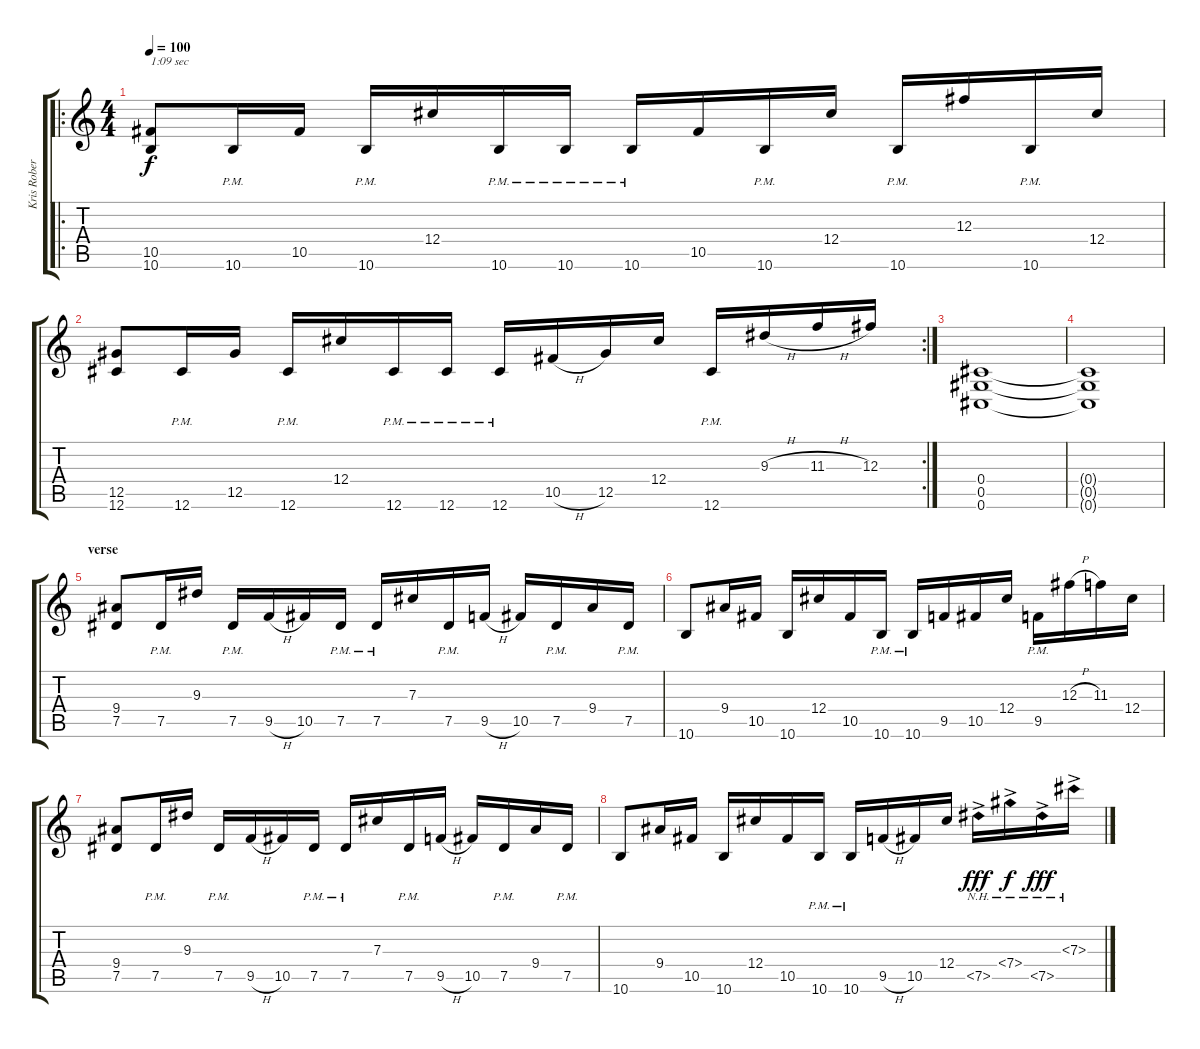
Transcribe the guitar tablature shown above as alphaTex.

\track ("Kris Roberts" "Kris Rober") {instrument distortionguitar}
\staff {score tabs}
\tuning (Eb4 Bb3 Gb3 Db3 Ab2 Db2) {hide}
\ro
\ts (4 4)
\tempo 100
\clef g2
\ks c
(10.5 10.6).8{txt "1:09 sec" dy f} 10.6{pm}.16 10.5.16 10.6{pm}.16 12.4.16 10.6{pm}.16 10.6{pm}.16 10.6{pm}.16 10.5.16 10.6{pm}.16 12.4.16 10.6{pm}.16 12.3.16 10.6{pm}.16 12.4.16 |
\rc 2
(12.5 12.6).8 12.6{pm}.16 12.5.16 12.6{pm}.16 12.4.16 12.6{pm}.16 12.6{pm}.16 12.6{pm}.16 10.5{h}.16 12.5.16 12.4.16 12.6{pm}.16 9.3{h}.16 11.3{h}.16 12.3.16 |
(0.4 0.5 0.6).1 |
(0.4{t} 0.5{t} 0.6{t}).1 |
\section ("" "verse")
(9.4 7.5).8 7.5{pm}.16 9.3.16 7.5{pm}.16 9.5{h}.16 10.5.16 7.5{pm}.16 7.5{pm}.16 7.3.16 7.5{pm}.16 9.5{h}.16 10.5.16 7.5{pm}.16 9.4.16 7.5{pm}.16 |
10.6.8 9.4.16 10.5.16 10.6.16 12.4.16 10.5.16 10.6{pm}.16 10.6{pm}.16 9.5.16 10.5.16 12.4.16 9.5{pm}.16 12.3{h}.16 11.3.16 12.4.16 |
(9.4 7.5).8 7.5{pm}.16 9.3.16 7.5{pm}.16 9.5{h}.16 10.5.16 7.5{pm}.16 7.5{pm}.16 7.3.16 7.5{pm}.16 9.5{h}.16 10.5.16 7.5{pm}.16 9.4.16 7.5{pm}.16 |
10.6.8 9.4.16 10.5.16 10.6.16 12.4.16 10.5.16 10.6{pm}.16 10.6{pm}.16 9.5{h}.16 10.5.16 12.4.16 7.5{nh ac}.16{dy fff} 7.4{nh ac}.16{dy f} 7.5{nh ac}.16{dy fff} 7.3{nh ac}.16
